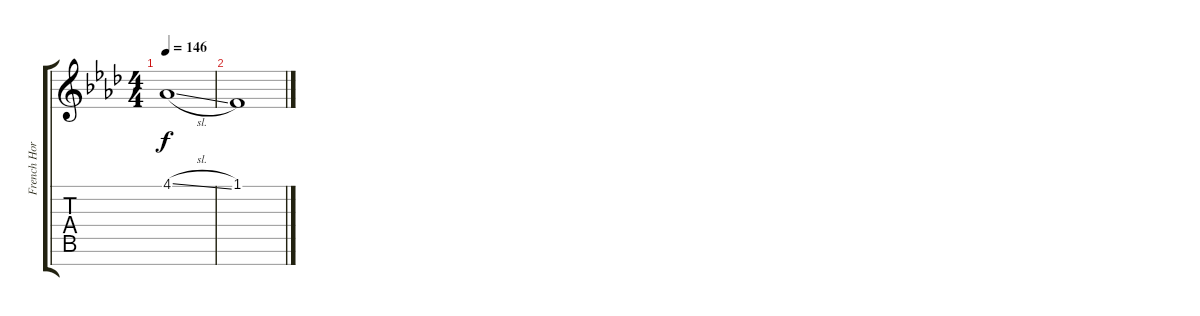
\track ("French Horn #2" "French Hor") {instrument frenchhorn}
\staff {score tabs}
\tuning (E4 B3 G3 D3 A2 E2 B1) {hide}
\ts (4 4)
\tempo 146
\clef g2
\ks fminor
4.1{sl}.1{dy f} |
1.1.1
